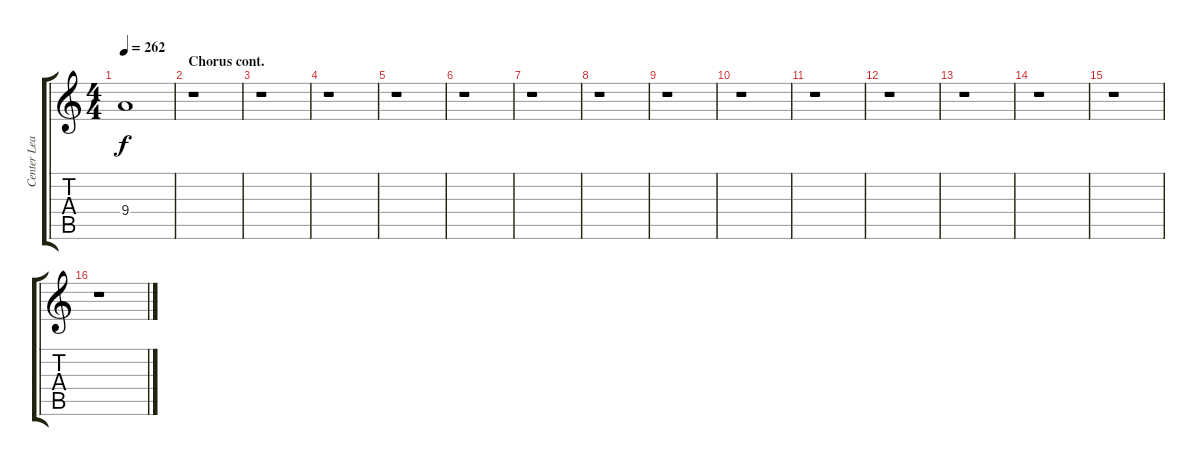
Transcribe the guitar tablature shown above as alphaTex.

\track ("Center Lead 2" "Center Lea") {instrument overdrivenguitar}
\staff {score tabs}
\tuning (D4 A3 F3 C3 G2 C2) {hide}
\ts (4 4)
\tempo 262
\clef g2
\ks aminor
9.4{t}.1{dy f} |
\section ("" "Chorus cont.")
r.1 |
r.1 |
r.1 |
r.1 |
r.1 |
r.1 |
r.1 |
r.1 |
r.1 |
r.1 |
r.1 |
r.1 |
r.1 |
r.1 |
r.1
